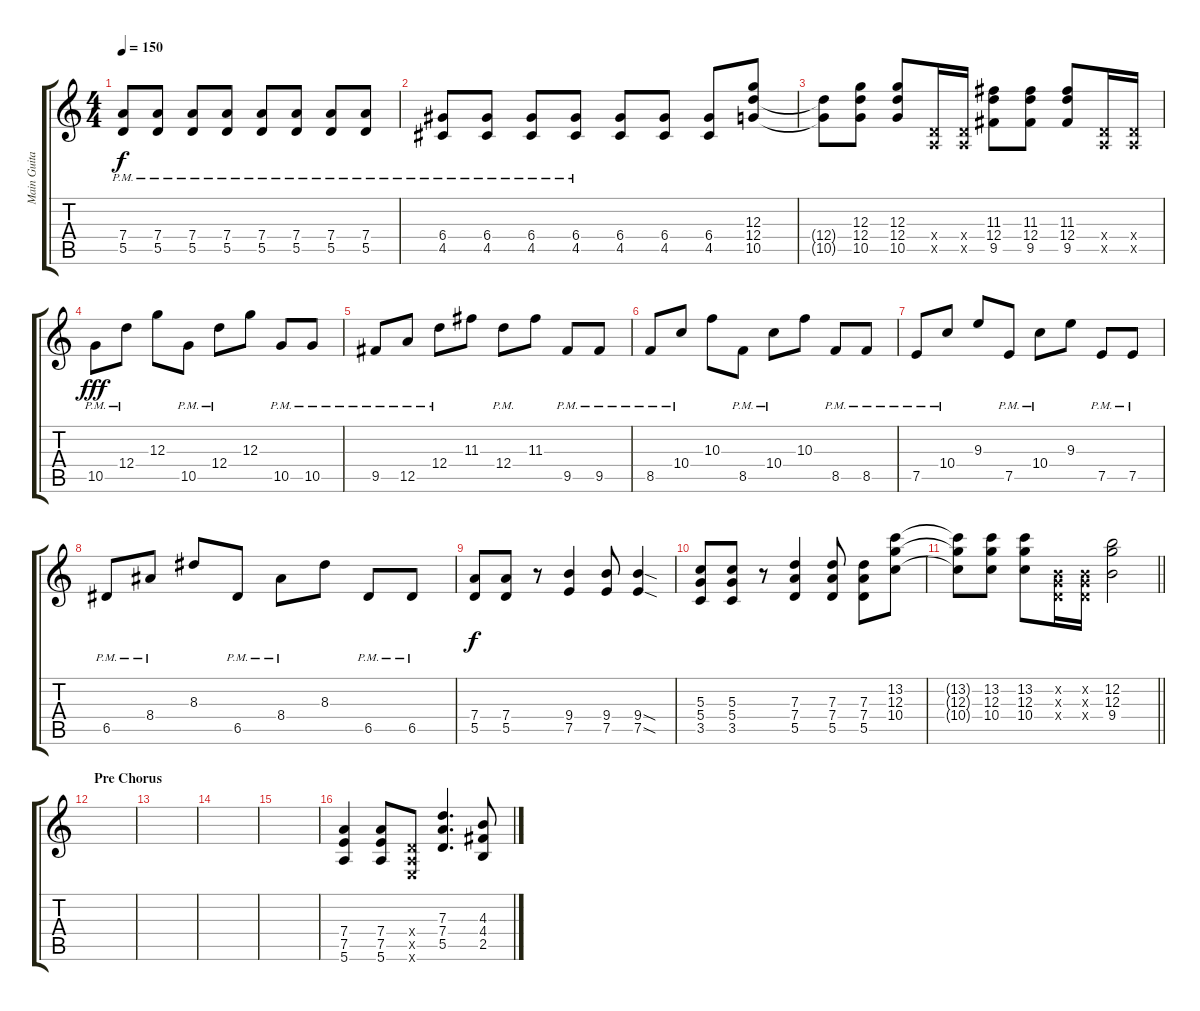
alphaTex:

\track ("Main Guitar" "Main Guita") {instrument overdrivenguitar}
\staff {score tabs}
\tuning (E4 B3 G3 D3 A2 E2) {hide}
\ts (4 4)
\tempo 150
\clef g2
\ks c
(7.4{pm} 5.5{pm}).8{dy f} (7.4{pm} 5.5{pm}).8 (7.4{pm} 5.5{pm}).8 (7.4{pm} 5.5{pm}).8 (7.4{pm} 5.5{pm}).8 (7.4{pm} 5.5{pm}).8 (7.4{pm} 5.5{pm}).8 (7.4{pm} 5.5{pm}).8 |
(6.4{pm} 4.5{pm}).8 (6.4{pm} 4.5{pm}).8 (6.4{pm} 4.5{pm}).8 (6.4{pm} 4.5{pm}).8 (6.4 4.5).8 (6.4 4.5).8 (6.4 4.5).8 (12.3 12.4 10.5).8 |
(12.4{t} 10.5{t}).8 (12.3 12.4 10.5).8 (12.3 12.4 10.5).8 (0.4{x} 0.5{x}).16 (0.4{x} 0.5{x}).16 (11.3 12.4 9.5).8 (11.3 12.4 9.5).8 (11.3 12.4 9.5).8 (0.4{x} 0.5{x}).16 (0.4{x} 0.5{x}).16 |
10.5{pm}.8{dy fff instrument distortionguitar} 12.4{pm}.8 12.3.8 10.5{pm}.8 12.4{pm}.8 12.3.8 10.5{pm}.8 10.5{pm}.8 |
9.5{pm}.8 12.5{pm}.8 12.4{pm}.8 11.3.8 12.4{pm}.8 11.3.8 9.5{pm}.8 9.5{pm}.8 |
8.5{pm}.8 10.4{pm}.8 10.3.8 8.5{pm}.8 10.4{pm}.8 10.3.8 8.5{pm}.8 8.5{pm}.8 |
7.5{pm}.8 10.4{pm}.8 9.3.8 7.5{pm}.8 10.4{pm}.8 9.3.8 7.5{pm}.8 7.5{pm}.8 |
6.5{pm}.8 8.4{pm}.8 8.3.8 6.5{pm}.8 8.4{pm}.8 8.3.8 6.5{pm}.8 6.5{pm}.8 |
(7.4 5.5).8{dy f instrument overdrivenguitar} (7.4 5.5).8 r.8 (9.4 7.5).4 (9.4 7.5).8 (9.4{sod} 7.5{sod}).4 |
(5.3 5.4 3.5).8 (5.3 5.4 3.5).8 r.8 (7.3 7.4 5.5).4 (7.3 7.4 5.5).8 (7.3 7.4 5.5).8 (13.2 12.3 10.4).8 |
\barLineRight lightlight
(13.2{t} 12.3{t} 10.4{t}).8 (13.2 12.3 10.4).8 (13.2 12.3 10.4).8 (0.2{x} 0.3{x} 0.4{x}).16 (0.2{x} 0.3{x} 0.4{x}).16 (12.2 12.3 9.4).2 |
\section ("" "Pre Chorus")
|
|
|
|
(7.4 7.5 5.6).4 (7.4 7.5 5.6).8 (0.4{x} 0.5{x} 0.6{x}).8 (7.3 7.4 5.5).4{d} (4.3 4.4 2.5).8
